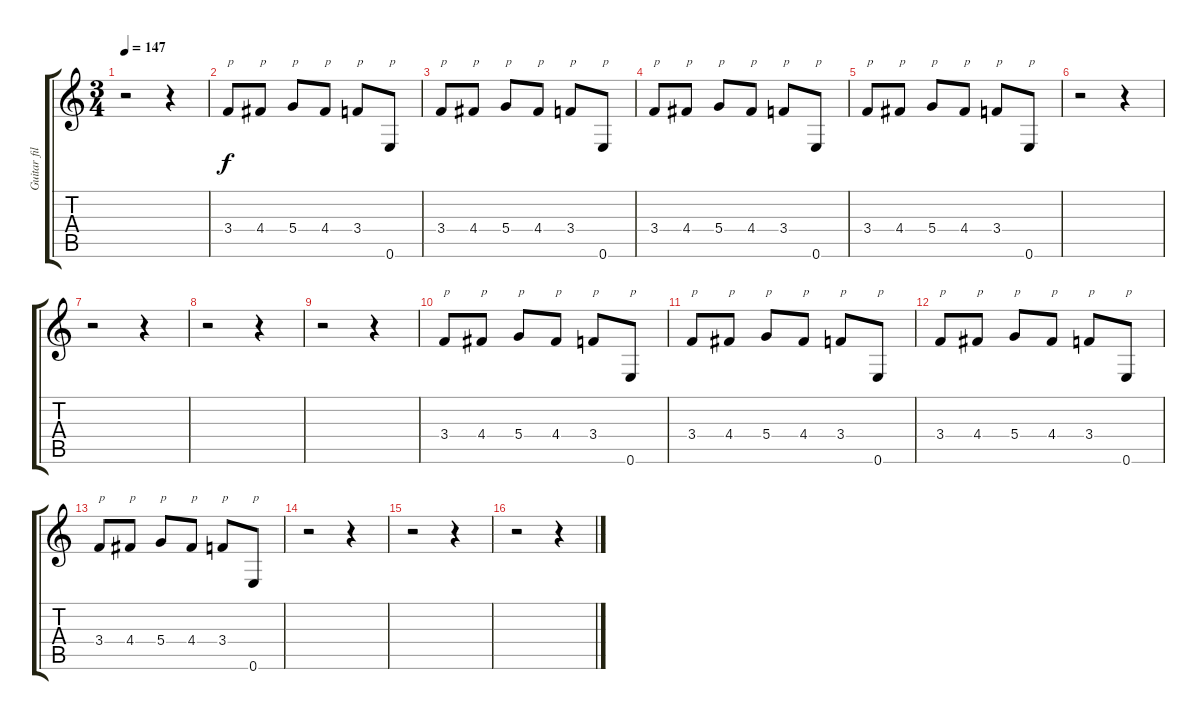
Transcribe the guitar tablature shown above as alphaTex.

\track ("Guitar fill" "Guitar fil") {instrument distortionguitar}
\staff {score tabs}
\tuning (E4 B3 G3 D3 A2 E2) {hide}
\ts (3 4)
\tempo 147
\clef g2
\ks c
r.2{dy f} r.4 |
3.4.8{txt "p"} 4.4.8{txt "p"} 5.4.8{txt "p"} 4.4.8{txt "p"} 3.4.8{txt "p"} 0.6.8{txt "p"} |
3.4.8{txt "p"} 4.4.8{txt "p"} 5.4.8{txt "p"} 4.4.8{txt "p"} 3.4.8{txt "p"} 0.6.8{txt "p"} |
3.4.8{txt "p"} 4.4.8{txt "p"} 5.4.8{txt "p"} 4.4.8{txt "p"} 3.4.8{txt "p"} 0.6.8{txt "p"} |
3.4.8{txt "p"} 4.4.8{txt "p"} 5.4.8{txt "p"} 4.4.8{txt "p"} 3.4.8{txt "p"} 0.6.8{txt "p"} |
r.2 r.4 |
r.2 r.4 |
r.2 r.4 |
r.2 r.4 |
3.4.8{txt "p"} 4.4.8{txt "p"} 5.4.8{txt "p"} 4.4.8{txt "p"} 3.4.8{txt "p"} 0.6.8{txt "p"} |
3.4.8{txt "p"} 4.4.8{txt "p"} 5.4.8{txt "p"} 4.4.8{txt "p"} 3.4.8{txt "p"} 0.6.8{txt "p"} |
3.4.8{txt "p"} 4.4.8{txt "p"} 5.4.8{txt "p"} 4.4.8{txt "p"} 3.4.8{txt "p"} 0.6.8{txt "p"} |
3.4.8{txt "p"} 4.4.8{txt "p"} 5.4.8{txt "p"} 4.4.8{txt "p"} 3.4.8{txt "p"} 0.6.8{txt "p"} |
r.2 r.4 |
r.2 r.4 |
r.2 r.4
